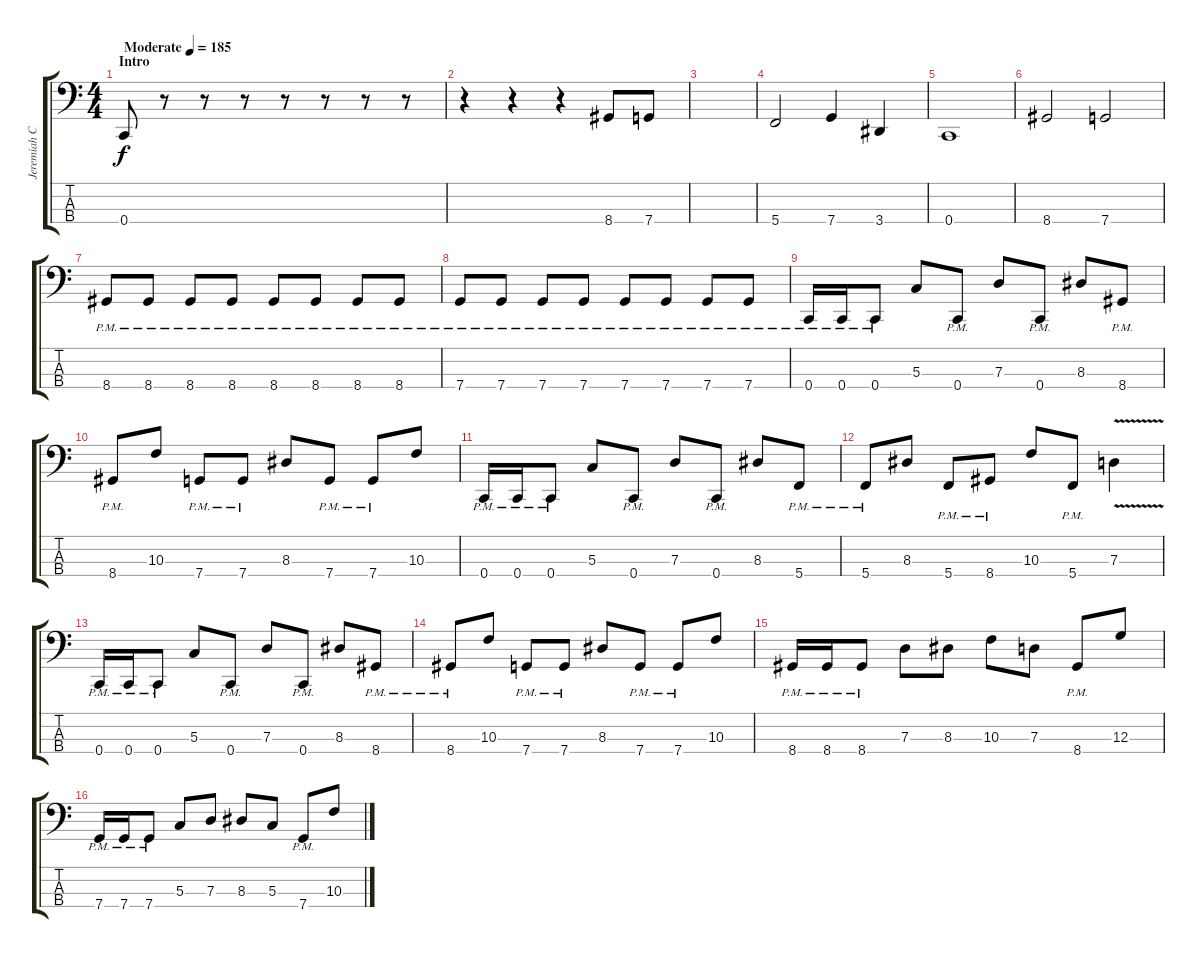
\track ("Jeremiah Crespo" "Jeremiah C") {instrument electricbasspick}
\staff {score tabs}
\tuning (F2 C2 G1 C1) {hide}
\ts (4 4)
\section ("" "Intro")
\tempo (185 "Moderate")
\clef f4
\ks c
0.4.8{dy f instrument electricbasspick} r.8 r.8 r.8 r.8 r.8 r.8 r.8 |
r.4 r.4 r.4 8.4.8 7.4.8 |
|
5.4.2 7.4.4 3.4.4 |
0.4.1 |
8.4.2 7.4.2 |
8.4{pm}.8 8.4{pm}.8 8.4{pm}.8 8.4{pm}.8 8.4{pm}.8 8.4{pm}.8 8.4{pm}.8 8.4{pm}.8 |
7.4{pm}.8 7.4{pm}.8 7.4{pm}.8 7.4{pm}.8 7.4{pm}.8 7.4{pm}.8 7.4{pm}.8 7.4{pm}.8 |
0.4{pm}.16 0.4{pm}.16 0.4{pm}.8 5.3.8 0.4{pm}.8 7.3.8 0.4{pm}.8 8.3.8 8.4{pm}.8 |
8.4{pm}.8 10.3.8 7.4{pm}.8 7.4{pm}.8 8.3.8 7.4{pm}.8 7.4{pm}.8 10.3.8 |
0.4{pm}.16 0.4{pm}.16 0.4{pm}.8 5.3.8 0.4{pm}.8 7.3.8 0.4{pm}.8 8.3.8 5.4{pm}.8 |
5.4{pm}.8 8.3.8 5.4{pm}.8 8.4{pm}.8 10.3.8 5.4{pm}.8 7.3{v}.4 |
0.4{pm}.16 0.4{pm}.16 0.4{pm}.8 5.3.8 0.4{pm}.8 7.3.8 0.4{pm}.8 8.3.8 8.4{pm}.8 |
8.4{pm}.8 10.3.8 7.4{pm}.8 7.4{pm}.8 8.3.8 7.4{pm}.8 7.4{pm}.8 10.3.8 |
8.4{pm}.16 8.4{pm}.16 8.4{pm}.8 7.3.8 8.3.8 10.3.8 7.3.8 8.4{pm}.8 12.3.8 |
7.4{pm}.16 7.4{pm}.16 7.4{pm}.8 5.3.8 7.3.8 8.3.8 5.3.8 7.4{pm}.8 10.3.8
